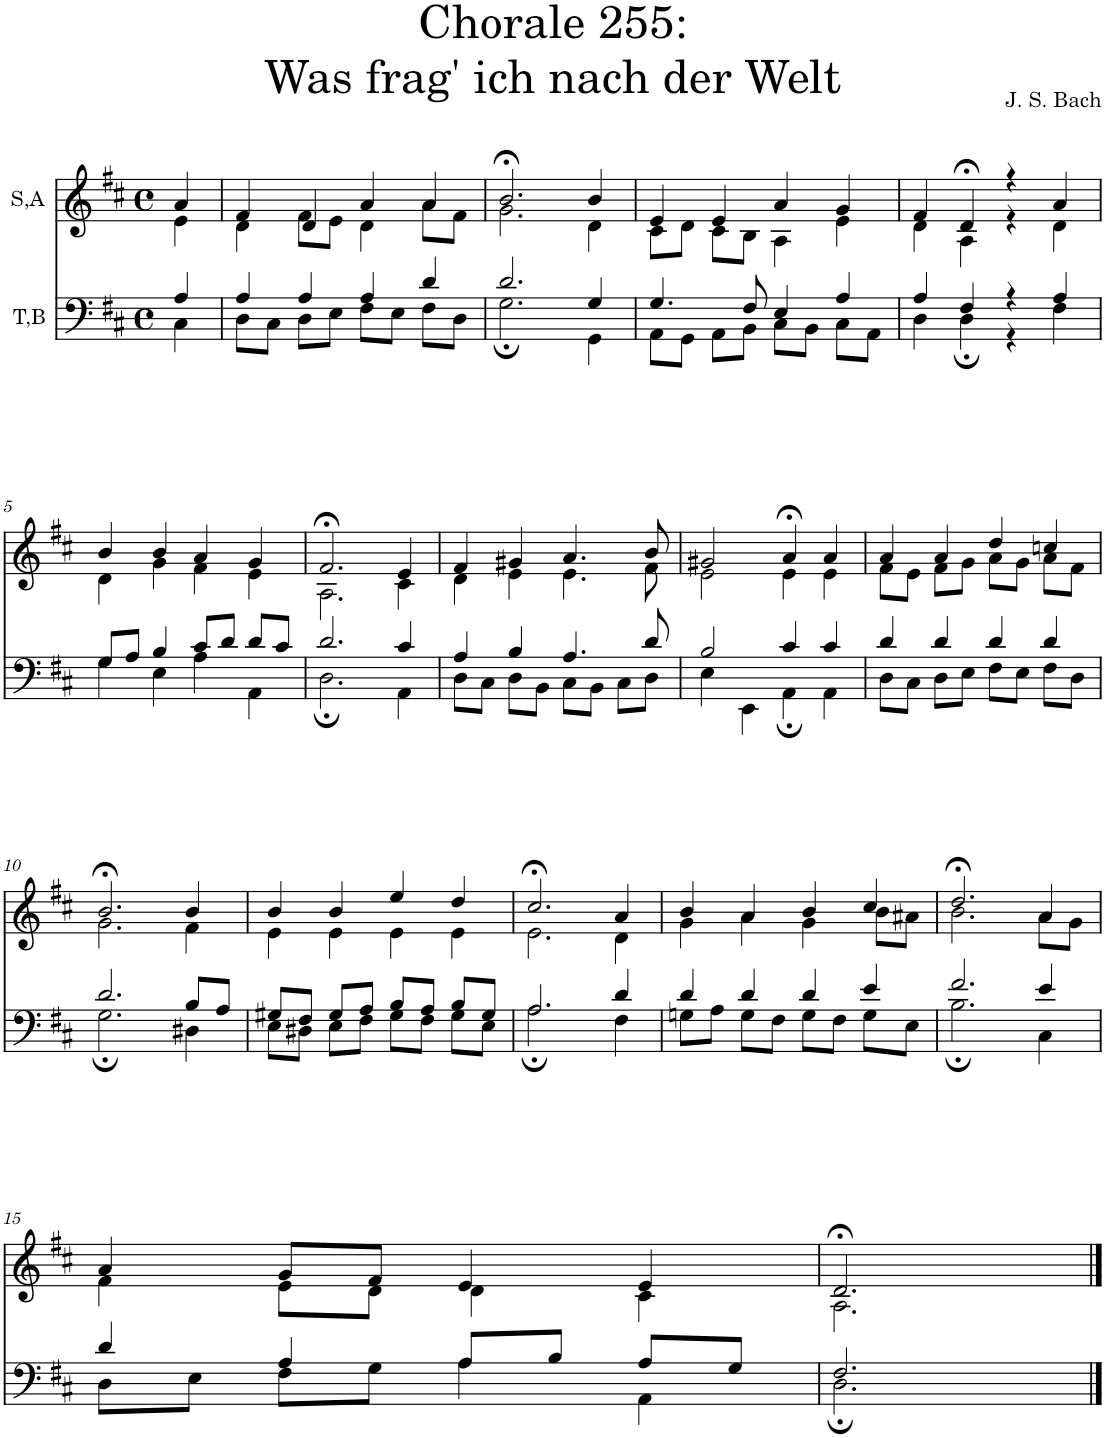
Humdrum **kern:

**kern	**kern
*part2	*part1
*staff2	*staff1
*I"T,B	*I"S,A
*clefF4	*clefG2
*k[f#c#]	*k[f#c#]
*M4/4	*M4/4
*met(c)	*met(c)
=	=
*^	*^
4A/	4C#\	4a/	4e\
=1	=1	=1	=1
4A/	8D\L	4f#/	4d\
.	8C#\J	.	.
4A/	8D\L	4d/	8f#\L
.	8E\J	.	8e\J
4A/	8F#\L	4a/	4d\
.	8E\J	.	.
4d/	8F#\L	4a/	8a\L
.	8D\J	.	8f#\J
=2	=2	=2	=2
2.d/	2.G;\	2.b;</	2.g\
4G/	4GG\	4b/	4d\
=3	=3	=3	=3
4.G/	8AA\L	4e/	8c#\L
.	8GG\J	.	8d\J
.	8AA\L	4e/	8c#\L
8F#/	8BB\J	.	8B\J
4E/	8C#\L	4a/	4A\
.	8BB\J	.	.
4A/	8C#\L	4g/	4e\
.	8AA\J	.	.
=4	=4	=4	=4
4A/	4D\	4f#/	4d\
4F#/	4D;\	4d;</	4A\
4r	4r	4r	4r
4A/	4F#\	4a/	4d\
!!LO:LB:g=z	!!
=5	=5	=5	=5
8G/L	4G\	4b/	4d\
8A/J	.	.	.
4B/	4E\	4b/	4g\
8c#/L	4A\	4a/	4f#\
8d/J	.	.	.
8d/L	4AA\	4g/	4e\
8c#/J	.	.	.
=6	=6	=6	=6
2.d/	2.D;\	2.f#;</	2.A\
4c#/	4AA\	4e/	4c#\
=7	=7	=7	=7
4A/	8D\L	4f#/	4d\
.	8C#\J	.	.
4B/	8D\L	4g#X/	4e\
.	8BB\J	.	.
4.A/	8C#\L	4.a/	4.e\
.	8BB\J	.	.
.	8C#\L	.	.
8d/	8D\J	8b/	8f#\
=8	=8	=8	=8
2B/	4E\	2g#X/	2e\
.	4EE\	.	.
4c#/	4AA;\	4a;</	4e\
4c#/	4AA\	4a/	4e\
=9	=9	=9	=9
4d/	8D\L	4a/	8f#\L
.	8C#\J	.	8e\J
4d/	8D\L	4a/	8f#\L
.	8E\J	.	8g\J
4d/	8F#\L	4dd/	8a\L
.	8E\J	.	8g\J
4d/	8F#\L	4ccn/	8a\L
.	8D\J	.	8f#\J
!!LO:LB:g=z	!!
=10	=10	=10	=10
2.d/	2.G;\	2.b;</	2.g\
8B/L	4D#X\	4b/	4f#\
8A/J	.	.	.
=11	=11	=11	=11
8G#X/L	8E\L	4b/	4e\
8F#/J	8D#X\J	.	.
8G#/L	8E\L	4b/	4e\
8A/J	8F#\J	.	.
8B/L	8G#\L	4ee/	4e\
8A/J	8F#\J	.	.
8B/L	8G#\L	4dd/	4e\
8G#/J	8E\J	.	.
=12	=12	=12	=12
2.A/	2.A;\	2.cc#;</	2.e\
4d/	4F#\	4a/	4d\
=13	=13	=13	=13
4d/	8Gn\L	4b/	4g\
.	8A\J	.	.
4d/	8G\L	4a/	4a\
.	8F#\J	.	.
4d/	8G\L	4b/	4g\
.	8F#\J	.	.
4e/	8G\L	4cc#/	8b\L
.	8E\J	.	8a#X\J
=14	=14	=14	=14
2.f#/	2.B;\	2.dd;</	2.b\
4e/	4C#\	4a/	8a\L
.	.	.	8g\J
!!LO:LB:g=z	!!
=15	=15	=15	=15
4d/	8D\L	4a/	4f#\
.	8E\J	.	.
4A/	8F#\L	8g/L	8e\L
.	8G\J	8f#/J	8d\J
8A/L	4A\	4e/	4d\
8B/J	.	.	.
8A/L	4AA\	4e/	4c#\
8G/J	.	.	.
=16	=16	=16	=16
2.F#/	2.D;\	2.d;</	2.A\
*v	*v	*	*
*	*v	*v
==	==
*-	*-
